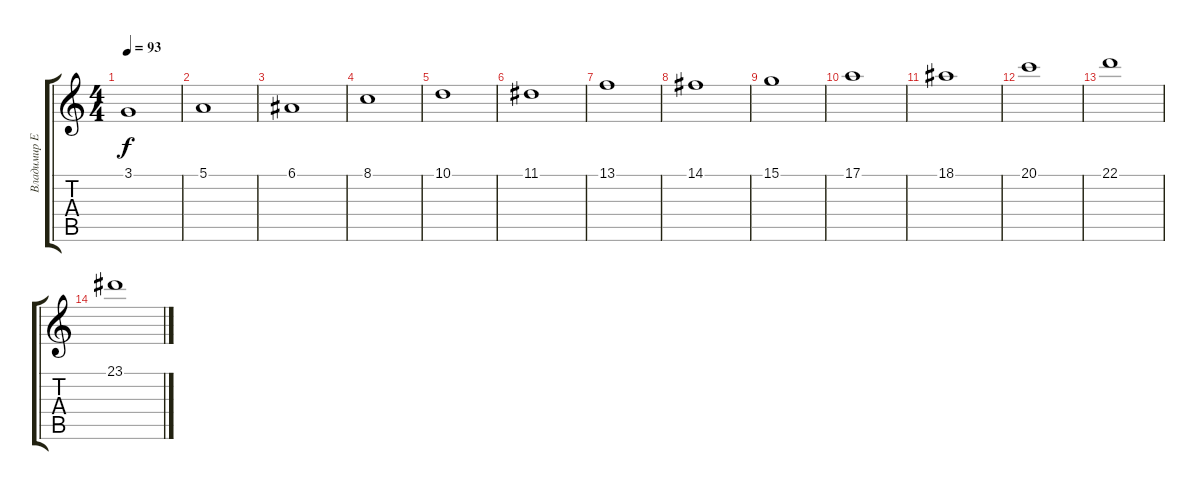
\track ("Владимир Елистратов (труба)" "Владимир Е") {instrument tenorsax}
\staff {score tabs}
\tuning (E4 B3 G3 D3 A2 E2) {hide}
\ts (4 4)
\tempo 93
\clef g2
\ks c
3.1.1{dy f} |
5.1.1 |
6.1.1 |
8.1.1 |
10.1.1 |
11.1.1 |
13.1.1 |
14.1.1 |
15.1.1 |
17.1.1 |
18.1.1 |
20.1.1 |
22.1.1 |
23.1.1
